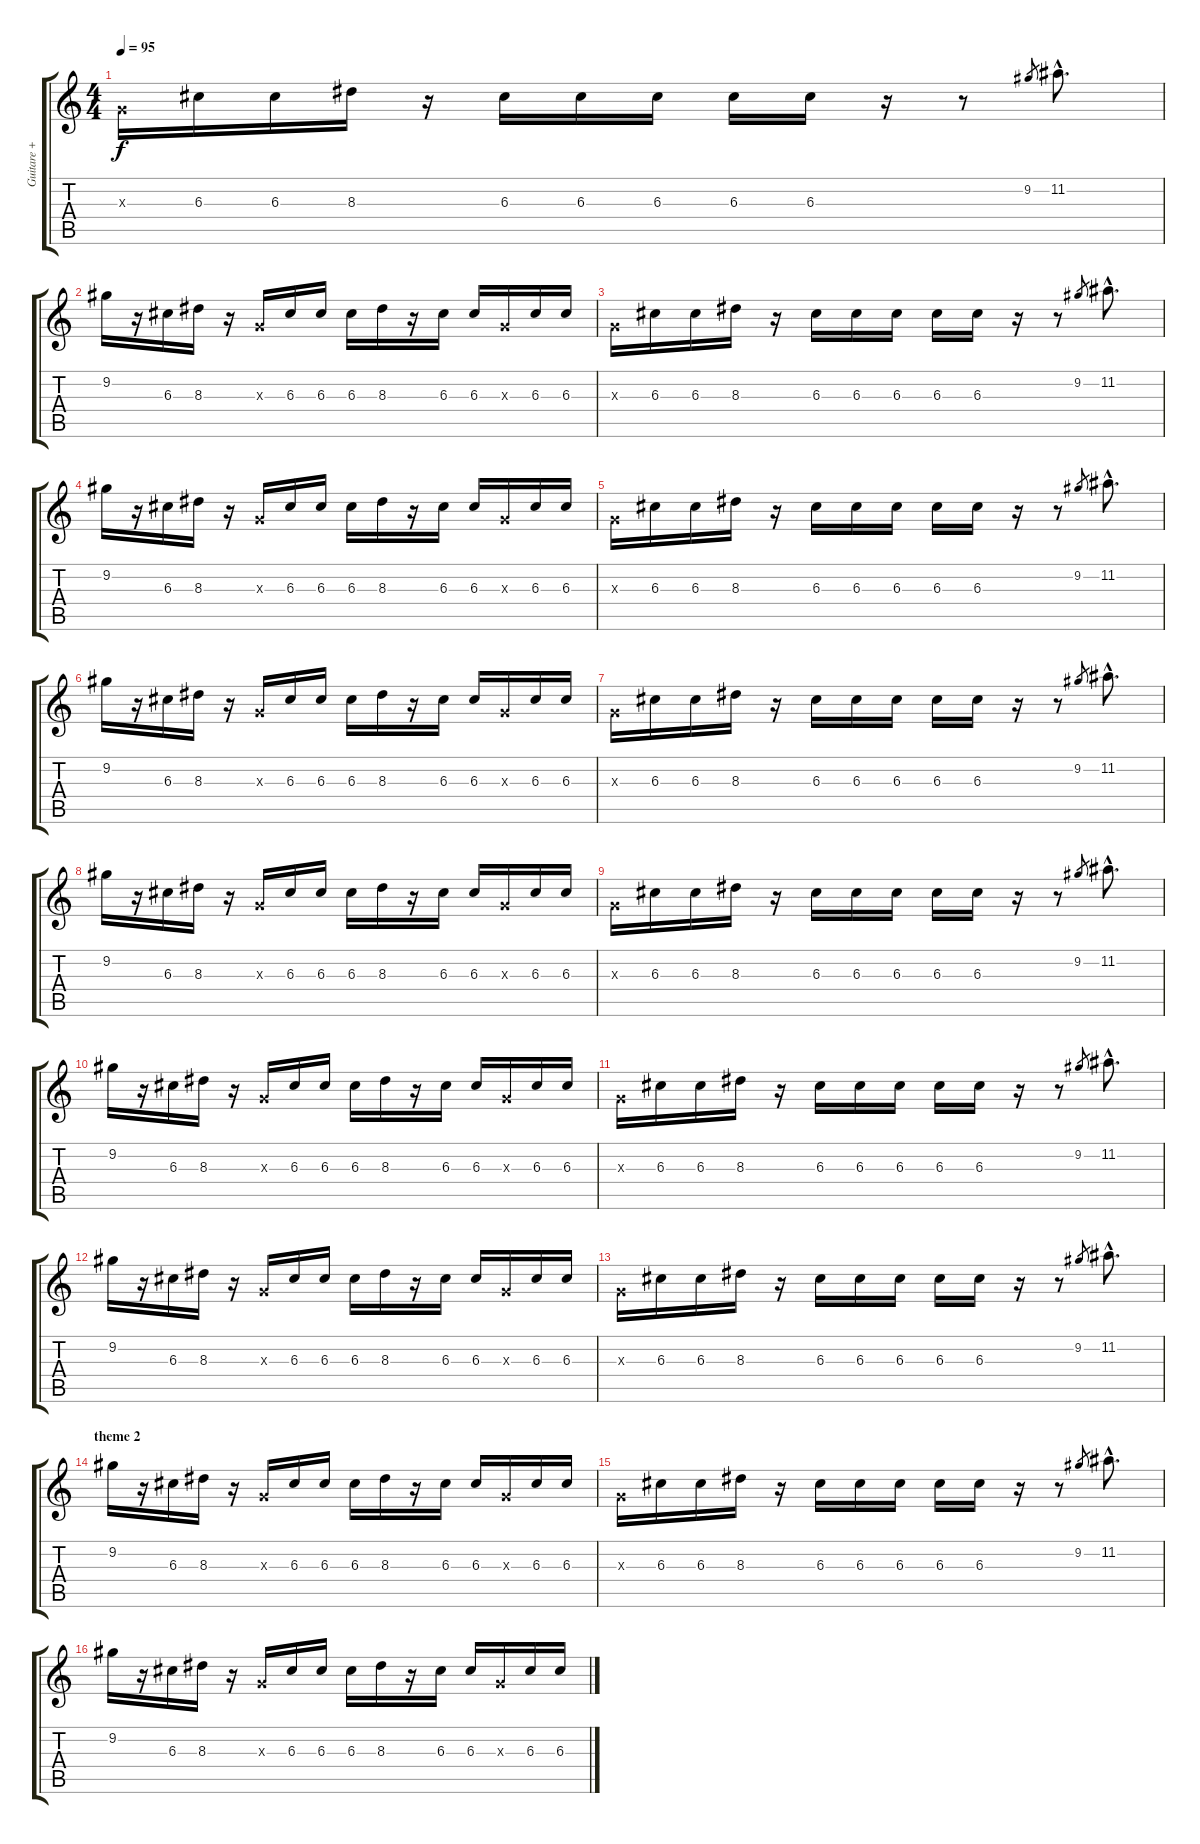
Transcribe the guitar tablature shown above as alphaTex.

\track ("Guitare + Wha" "Guitare + ") {instrument electricguitarjazz}
\staff {score tabs}
\tuning (E4 B3 G3 D3 A2 E2) {hide}
\ts (4 4)
\tempo 95
\clef g2
\ks c
0.3{x}.16{dy f} 6.3.16 6.3.16 8.3.16 r.16 6.3.16 6.3.16 6.3.16 6.3.16 6.3.16 r.16 r.8 9.2.8{gr} 11.2{hac}.8{d} |
9.2.16 r.16 6.3.16 8.3.16 r.16 0.3{x}.16 6.3.16 6.3.16 6.3.16 8.3.16 r.16 6.3.16 6.3.16 0.3{x}.16 6.3.16 6.3.16 |
0.3{x}.16 6.3.16 6.3.16 8.3.16 r.16 6.3.16 6.3.16 6.3.16 6.3.16 6.3.16 r.16 r.8 9.2.8{gr} 11.2{hac}.8{d} |
9.2.16 r.16 6.3.16 8.3.16 r.16 0.3{x}.16 6.3.16 6.3.16 6.3.16 8.3.16 r.16 6.3.16 6.3.16 0.3{x}.16 6.3.16 6.3.16 |
0.3{x}.16 6.3.16 6.3.16 8.3.16 r.16 6.3.16 6.3.16 6.3.16 6.3.16 6.3.16 r.16 r.8 9.2.8{gr} 11.2{hac}.8{d} |
9.2.16 r.16 6.3.16 8.3.16 r.16 0.3{x}.16 6.3.16 6.3.16 6.3.16 8.3.16 r.16 6.3.16 6.3.16 0.3{x}.16 6.3.16 6.3.16 |
0.3{x}.16 6.3.16 6.3.16 8.3.16 r.16 6.3.16 6.3.16 6.3.16 6.3.16 6.3.16 r.16 r.8 9.2.8{gr} 11.2{hac}.8{d} |
9.2.16 r.16 6.3.16 8.3.16 r.16 0.3{x}.16 6.3.16 6.3.16 6.3.16 8.3.16 r.16 6.3.16 6.3.16 0.3{x}.16 6.3.16 6.3.16 |
0.3{x}.16 6.3.16 6.3.16 8.3.16 r.16 6.3.16 6.3.16 6.3.16 6.3.16 6.3.16 r.16 r.8 9.2.8{gr} 11.2{hac}.8{d} |
9.2.16 r.16 6.3.16 8.3.16 r.16 0.3{x}.16 6.3.16 6.3.16 6.3.16 8.3.16 r.16 6.3.16 6.3.16 0.3{x}.16 6.3.16 6.3.16 |
0.3{x}.16 6.3.16 6.3.16 8.3.16 r.16 6.3.16 6.3.16 6.3.16 6.3.16 6.3.16 r.16 r.8 9.2.8{gr} 11.2{hac}.8{d} |
9.2.16 r.16 6.3.16 8.3.16 r.16 0.3{x}.16 6.3.16 6.3.16 6.3.16 8.3.16 r.16 6.3.16 6.3.16 0.3{x}.16 6.3.16 6.3.16 |
0.3{x}.16 6.3.16 6.3.16 8.3.16 r.16 6.3.16 6.3.16 6.3.16 6.3.16 6.3.16 r.16 r.8 9.2.8{gr} 11.2{hac}.8{d} |
\section ("" "theme 2")
9.2.16 r.16 6.3.16 8.3.16 r.16 0.3{x}.16 6.3.16 6.3.16 6.3.16 8.3.16 r.16 6.3.16 6.3.16 0.3{x}.16 6.3.16 6.3.16 |
0.3{x}.16 6.3.16 6.3.16 8.3.16 r.16 6.3.16 6.3.16 6.3.16 6.3.16 6.3.16 r.16 r.8 9.2.8{gr} 11.2{hac}.8{d} |
9.2.16 r.16 6.3.16 8.3.16 r.16 0.3{x}.16 6.3.16 6.3.16 6.3.16 8.3.16 r.16 6.3.16 6.3.16 0.3{x}.16 6.3.16 6.3.16
